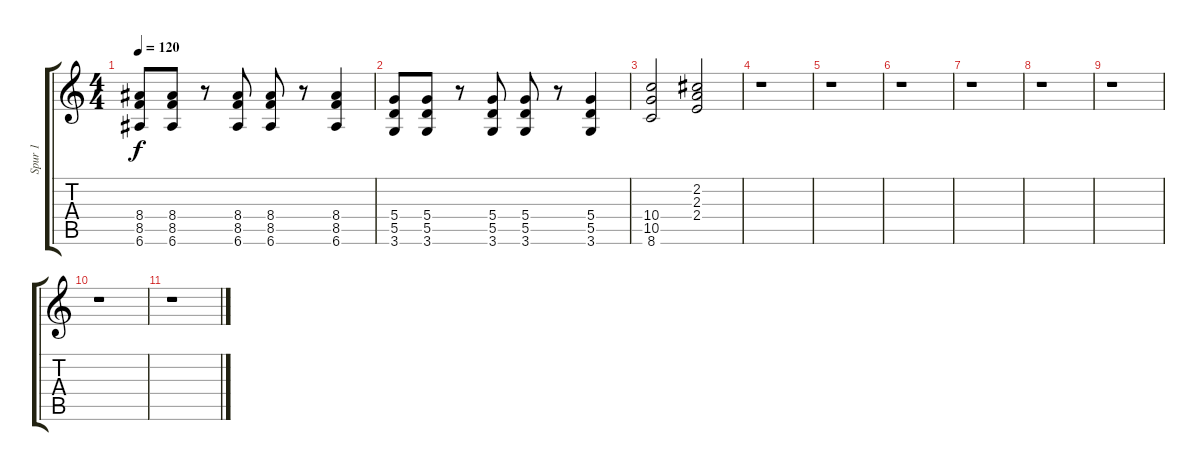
\track ("Spur 1" "Spur 1") {instrument distortionguitar}
\staff {score tabs}
\tuning (E4 B3 G3 D3 A2 E2) {hide}
\ts (4 4)
\tempo 120
\clef g2
\ks c
(8.4 8.5 6.6).8{dy f} (8.4 8.5 6.6).8 r.8 (8.4 8.5 6.6).8 (8.4 8.5 6.6).8 r.8 (8.4 8.5 6.6).4 |
(5.4 5.5 3.6).8 (5.4 5.5 3.6).8 r.8 (5.4 5.5 3.6).8 (5.4 5.5 3.6).8 r.8 (5.4 5.5 3.6).4 |
(10.4 10.5 8.6).2 (2.2 2.3 2.4).2 |
r.1 |
r.1 |
r.1 |
r.1 |
r.1 |
r.1 |
r.1 |
r.1
